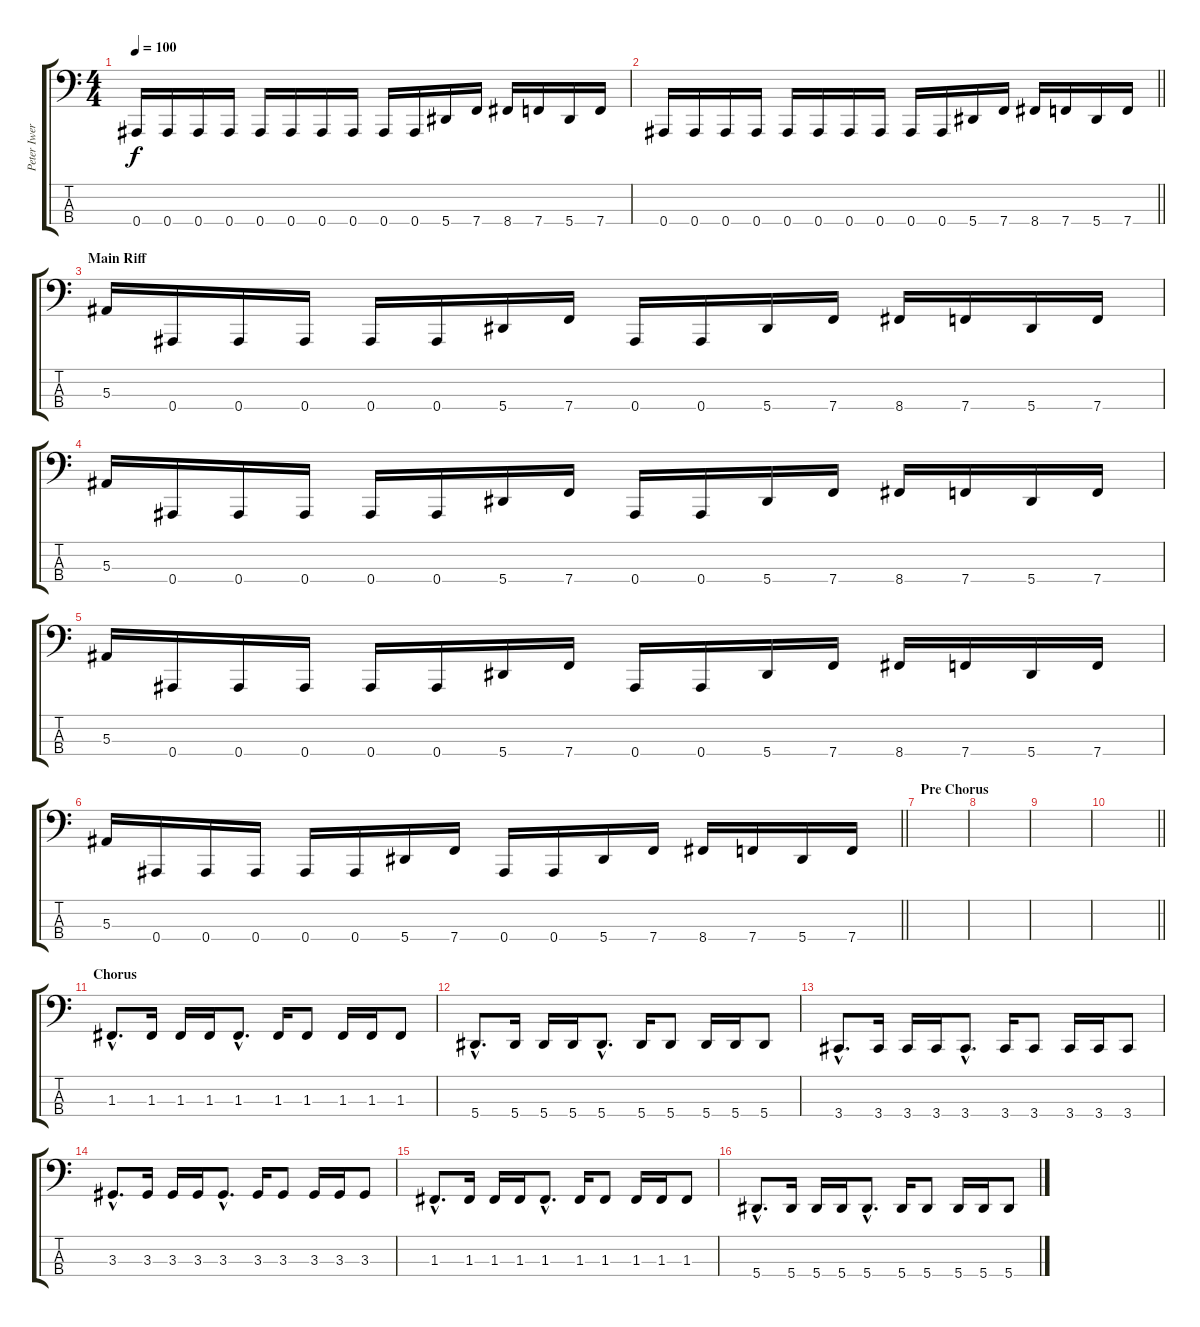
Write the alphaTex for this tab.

\track ("Peter Iwers" "Peter Iwer") {instrument electricbassfinger}
\staff {score tabs}
\tuning (Eb2 Bb1 F1 Bb0) {hide}
\ts (4 4)
\tempo 100
\clef f4
\ks c
0.4.16{dy f} 0.4.16 0.4.16 0.4.16 0.4.16 0.4.16 0.4.16 0.4.16 0.4.16 0.4.16 5.4.16 7.4.16 8.4.16 7.4.16 5.4.16 7.4.16 |
\barLineRight lightlight
0.4.16 0.4.16 0.4.16 0.4.16 0.4.16 0.4.16 0.4.16 0.4.16 0.4.16 0.4.16 5.4.16 7.4.16 8.4.16 7.4.16 5.4.16 7.4.16 |
\section ("" "Main Riff")
5.3.16 0.4.16 0.4.16 0.4.16 0.4.16 0.4.16 5.4.16 7.4.16 0.4.16 0.4.16 5.4.16 7.4.16 8.4.16 7.4.16 5.4.16 7.4.16 |
5.3.16 0.4.16 0.4.16 0.4.16 0.4.16 0.4.16 5.4.16 7.4.16 0.4.16 0.4.16 5.4.16 7.4.16 8.4.16 7.4.16 5.4.16 7.4.16 |
5.3.16 0.4.16 0.4.16 0.4.16 0.4.16 0.4.16 5.4.16 7.4.16 0.4.16 0.4.16 5.4.16 7.4.16 8.4.16 7.4.16 5.4.16 7.4.16 |
\barLineRight lightlight
5.3.16 0.4.16 0.4.16 0.4.16 0.4.16 0.4.16 5.4.16 7.4.16 0.4.16 0.4.16 5.4.16 7.4.16 8.4.16 7.4.16 5.4.16 7.4.16 |
\section ("" "Pre Chorus")
|
|
|
\barLineRight lightlight
|
\section ("" "Chorus")
1.3{hac}.8{d} 1.3.16 1.3.16 1.3.16 1.3{hac}.8{d} 1.3.16 1.3.8 1.3.16 1.3.16 1.3.8 |
5.4{hac}.8{d} 5.4.16 5.4.16 5.4.16 5.4{hac}.8{d} 5.4.16 5.4.8 5.4.16 5.4.16 5.4.8 |
3.4{hac}.8{d} 3.4.16 3.4.16 3.4.16 3.4{hac}.8{d} 3.4.16 3.4.8 3.4.16 3.4.16 3.4.8 |
3.3{hac}.8{d} 3.3.16 3.3.16 3.3.16 3.3{hac}.8{d} 3.3.16 3.3.8 3.3.16 3.3.16 3.3.8 |
1.3{hac}.8{d} 1.3.16 1.3.16 1.3.16 1.3{hac}.8{d} 1.3.16 1.3.8 1.3.16 1.3.16 1.3.8 |
5.4{hac}.8{d} 5.4.16 5.4.16 5.4.16 5.4{hac}.8{d} 5.4.16 5.4.8 5.4.16 5.4.16 5.4.8
